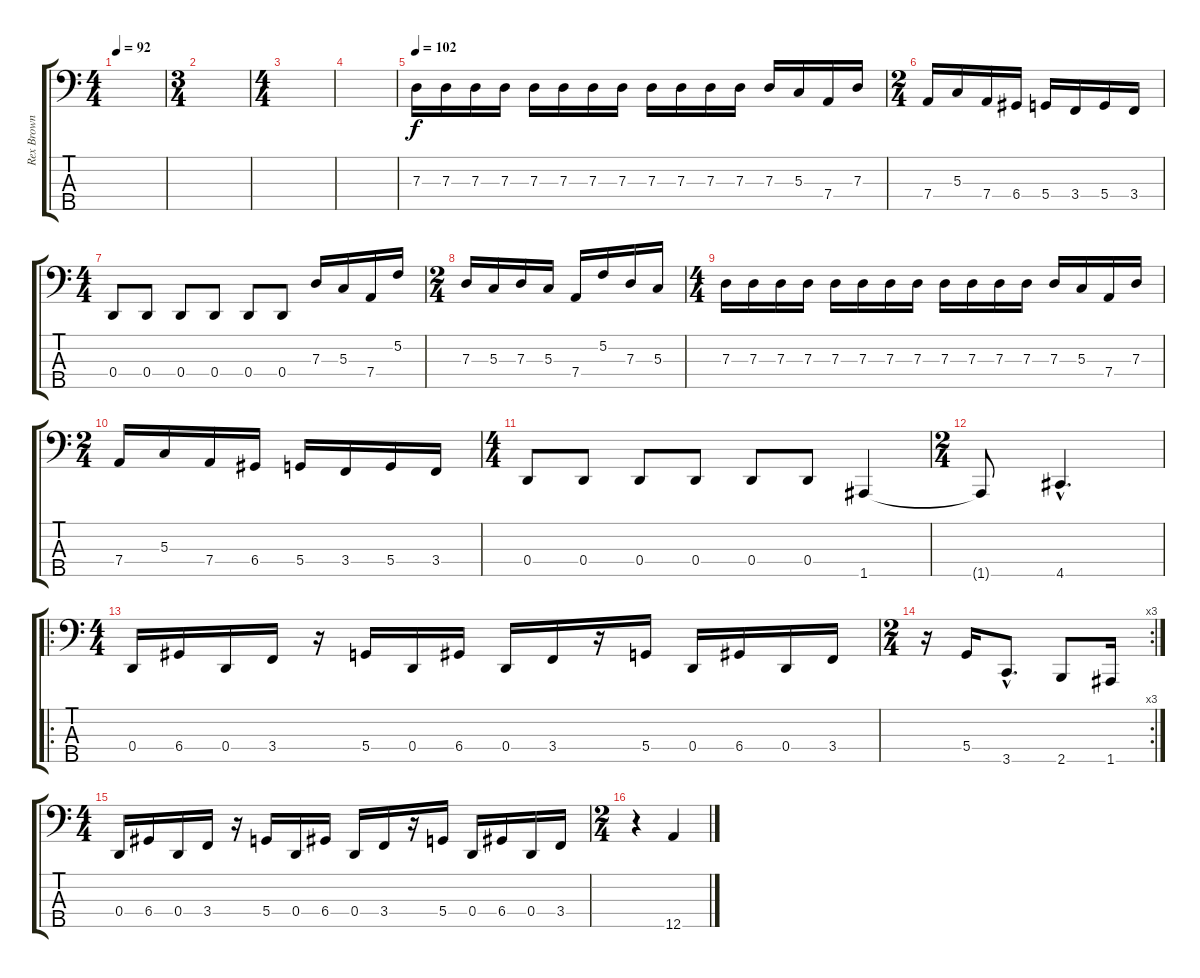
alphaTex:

\track ("Rex Brown (Basse)" "Rex Brown ") {instrument electricbasspick}
\staff {score tabs}
\tuning (F2 C2 G1 D1 A0) {hide}
\ts (4 4)
\tempo 92
\clef f4
\ks c
|
\ts (3 4)
|
\ts (4 4)
|
|
\tempo 102
7.3.16 7.3.16 7.3.16 7.3.16 7.3.16 7.3.16 7.3.16 7.3.16 7.3.16 7.3.16 7.3.16 7.3.16 7.3.16 5.3.16 7.4.16 7.3.16 |
\ts (2 4)
7.4.16 5.3.16 7.4.16 6.4.16 5.4.16 3.4.16 5.4.16 3.4.16 |
\ts (4 4)
0.4.8 0.4.8 0.4.8 0.4.8 0.4.8 0.4.8 7.3.16 5.3.16 7.4.16 5.2.16 |
\ts (2 4)
7.3.16 5.3.16 7.3.16 5.3.16 7.4.16 5.2.16 7.3.16 5.3.16 |
\ts (4 4)
7.3.16 7.3.16 7.3.16 7.3.16 7.3.16 7.3.16 7.3.16 7.3.16 7.3.16 7.3.16 7.3.16 7.3.16 7.3.16 5.3.16 7.4.16 7.3.16 |
\ts (2 4)
7.4.16 5.3.16 7.4.16 6.4.16 5.4.16 3.4.16 5.4.16 3.4.16 |
\ts (4 4)
0.4.8 0.4.8 0.4.8 0.4.8 0.4.8 0.4.8 1.5.4 |
\ts (2 4)
1.5{t}.8 4.5{hac}.4{d} |
\ro
\ts (4 4)
0.4.16 6.4.16 0.4.16 3.4.16 r.16 5.4.16 0.4.16 6.4.16 0.4.16 3.4.16 r.16 5.4.16 0.4.16 6.4.16 0.4.16 3.4.16 |
\rc 3
\ts (2 4)
r.16 5.4.16 3.5{hac}.8{d} 2.5.8 1.5.16 |
\ts (4 4)
0.4.16 6.4.16 0.4.16 3.4.16 r.16 5.4.16 0.4.16 6.4.16 0.4.16 3.4.16 r.16 5.4.16 0.4.16 6.4.16 0.4.16 3.4.16 |
\ts (2 4)
r.4 12.5.4
